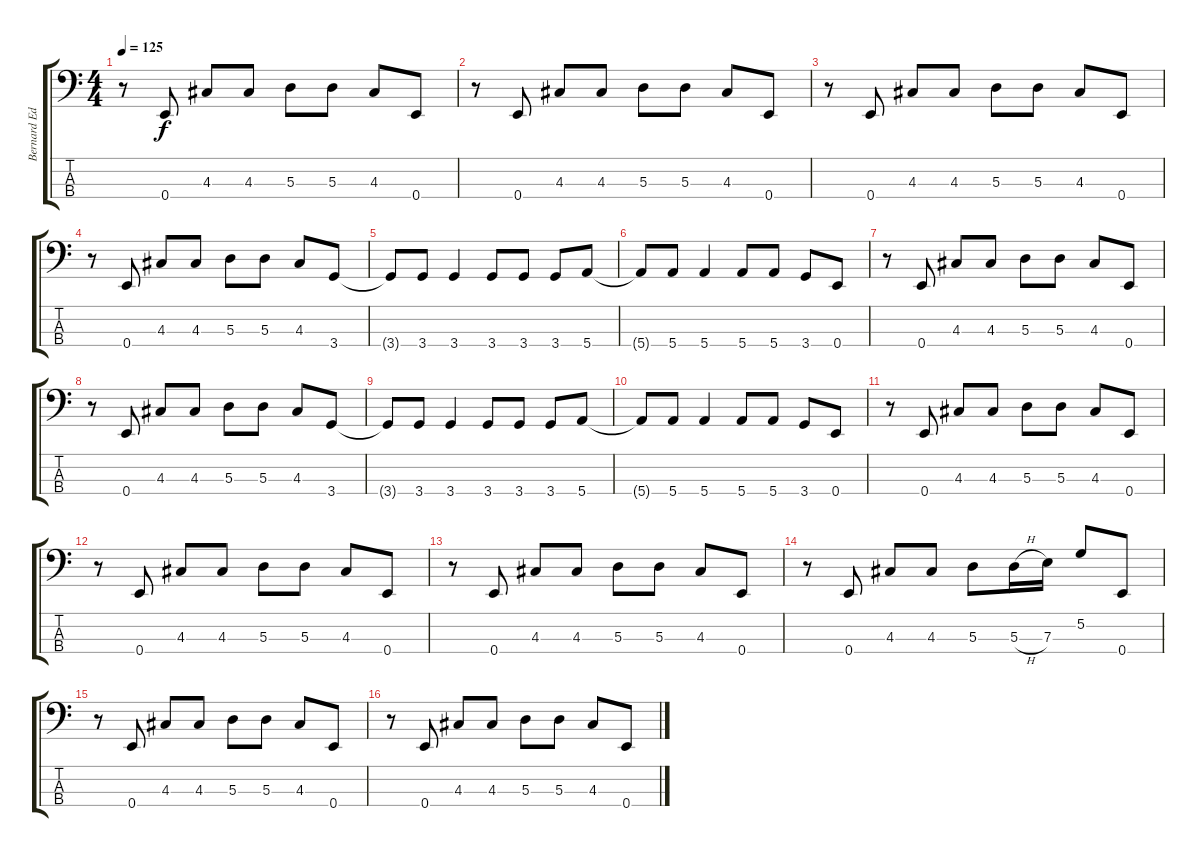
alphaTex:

\track ("Bernard Edwards" "Bernard Ed") {instrument slapbass1}
\staff {score tabs}
\tuning (G2 D2 A1 E1) {hide}
\ts (4 4)
\tempo 125
\clef f4
\ks c
r.8{dy f} 0.4.8 4.3.8 4.3.8 5.3.8 5.3.8 4.3.8 0.4.8 |
r.8 0.4.8 4.3.8 4.3.8 5.3.8 5.3.8 4.3.8 0.4.8 |
r.8 0.4.8 4.3.8 4.3.8 5.3.8 5.3.8 4.3.8 0.4.8 |
r.8 0.4.8 4.3.8 4.3.8 5.3.8 5.3.8 4.3.8 3.4.8 |
3.4{t}.8 3.4.8 3.4.4 3.4.8 3.4.8 3.4.8 5.4.8 |
5.4{t}.8 5.4.8 5.4.4 5.4.8 5.4.8 3.4.8 0.4.8 |
r.8 0.4.8 4.3.8 4.3.8 5.3.8 5.3.8 4.3.8 0.4.8 |
r.8 0.4.8 4.3.8 4.3.8 5.3.8 5.3.8 4.3.8 3.4.8 |
3.4{t}.8 3.4.8 3.4.4 3.4.8 3.4.8 3.4.8 5.4.8 |
5.4{t}.8 5.4.8 5.4.4 5.4.8 5.4.8 3.4.8 0.4.8 |
r.8 0.4.8 4.3.8 4.3.8 5.3.8 5.3.8 4.3.8 0.4.8 |
r.8 0.4.8 4.3.8 4.3.8 5.3.8 5.3.8 4.3.8 0.4.8 |
r.8 0.4.8 4.3.8 4.3.8 5.3.8 5.3.8 4.3.8 0.4.8 |
r.8 0.4.8 4.3.8 4.3.8 5.3.8 5.3{h}.16 7.3.16 5.2.8 0.4.8 |
r.8 0.4.8 4.3.8 4.3.8 5.3.8 5.3.8 4.3.8 0.4.8 |
r.8 0.4.8 4.3.8 4.3.8 5.3.8 5.3.8 4.3.8 0.4.8
